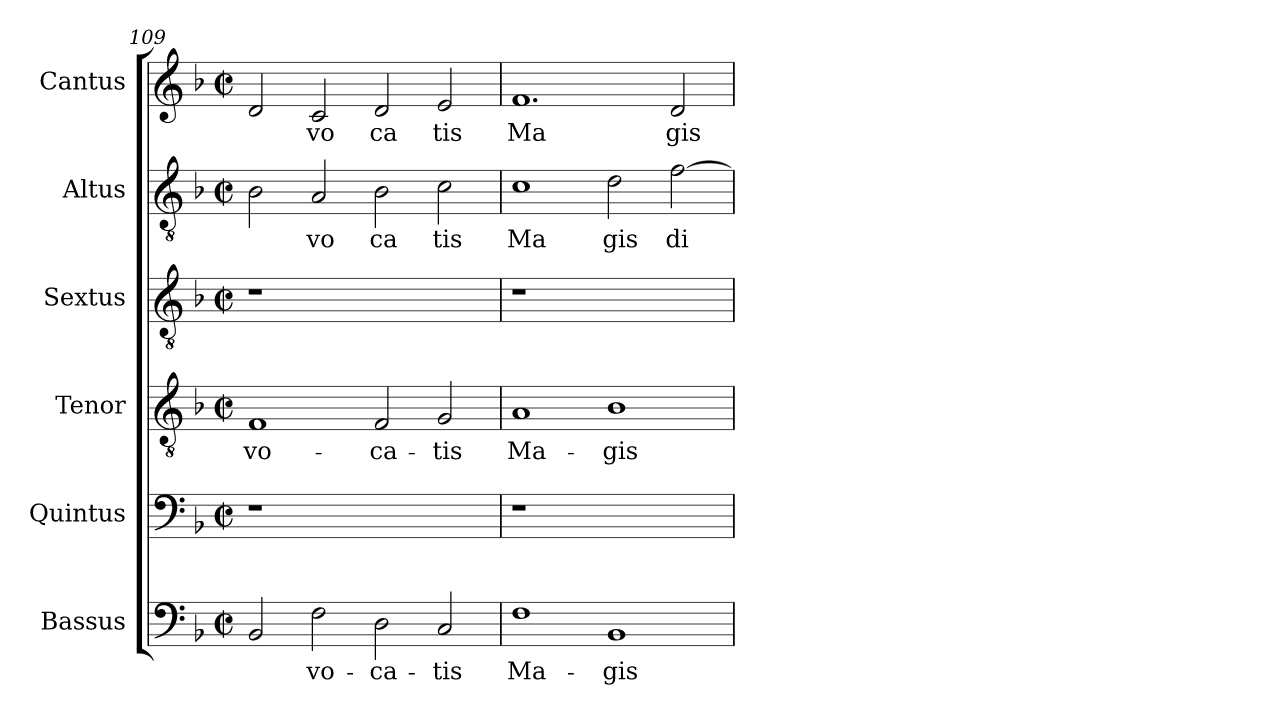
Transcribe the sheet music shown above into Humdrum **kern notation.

**kern	**text	**kern	**kern	**text	**kern	**kern	**text	**kern	**text
*part6	*part6	*part5	*part4	*part4	*part3	*part2	*part2	*part1	*part1
*staff6	*staff6	*staff5	*staff4	*staff4	*staff3	*staff2	*staff2	*staff1	*staff1
*I"Bassus	*	*I"Quintus	*I"Tenor	*	*I"Sextus	*I"Altus	*	*I"Cantus	*
*I'Bassus	*	*I'Quintus	*I'Tenor	*	*I'Sextus	*I'Altus	*	*I'Cantus	*
*clefF4	*	*clefF4	*clefGv2	*	*clefGv2	*clefGv2	*	*clefG2	*
*k[b-]	*	*k[b-]	*k[b-]	*	*k[b-]	*k[b-]	*	*k[b-]	*
*F:	*	*F:	*F:	*	*F:	*F:	*	*F:	*
*M2/2	*	*M2/2	*M2/2	*	*M2/2	*M2/2	*	*M2/2	*
*met(c|)	*	*met(c|)	*met(c|)	*	*met(c|)	*met(c|)	*	*met(c|)	*
=109	=109	=109	=109	=109	=109	=109	=109	=109	=109
!	!	!	!	!LO:LY:b:cj	!	!	!	!	!
2BB-/	.	1r	1F	vo-	1r	2B-\	.	2d/	.
!	!LO:LY:b:cj	!	!	!	!	!	!LO:LY:b:cj	!	!LO:LY:b:cj
2F\	vo-	.	.	.	.	2A/	vo	2c/	vo
!	!LO:LY:b:cj	!	!	!LO:LY:b:cj	!	!	!LO:LY:b:cj	!	!LO:LY:b:cj
2D\	-ca-	1ryy	2F/	-ca-	1ryy	2B-\	ca	2d/	ca
!	!LO:LY:b:cj	!	!	!LO:LY:b:cj	!	!	!LO:LY:b:cj	!	!LO:LY:b:cj
2C/	-tis	.	2G/	-tis	.	2c\	tis	2e/	tis
=110	=110	=110	=110	=110	=110	=110	=110	=110	=110
!	!LO:LY:b:cj	!	!	!LO:LY:b:cj	!	!	!LO:LY:b:cj	!	!LO:LY:b:cj
1F	Ma-	1r	1A	Ma-	1r	1c	Ma	1.f	Ma
!	!LO:LY:b:cj	!	!	!LO:LY:b:cj	!	!	!LO:LY:b:cj	!	!
1BB-	-gis	1ryy	1B-	-gis	1ryy	2d\	gis	.	.
!	!	!	!	!	!	!	!LO:LY:b:cj	!	!LO:LY:b:cj
.	.	.	.	.	.	[>2f\	di	2d/	gis
=	=	=	=	=	=	=	=	=	=
*-	*-	*-	*-	*-	*-	*-	*-	*-	*-
